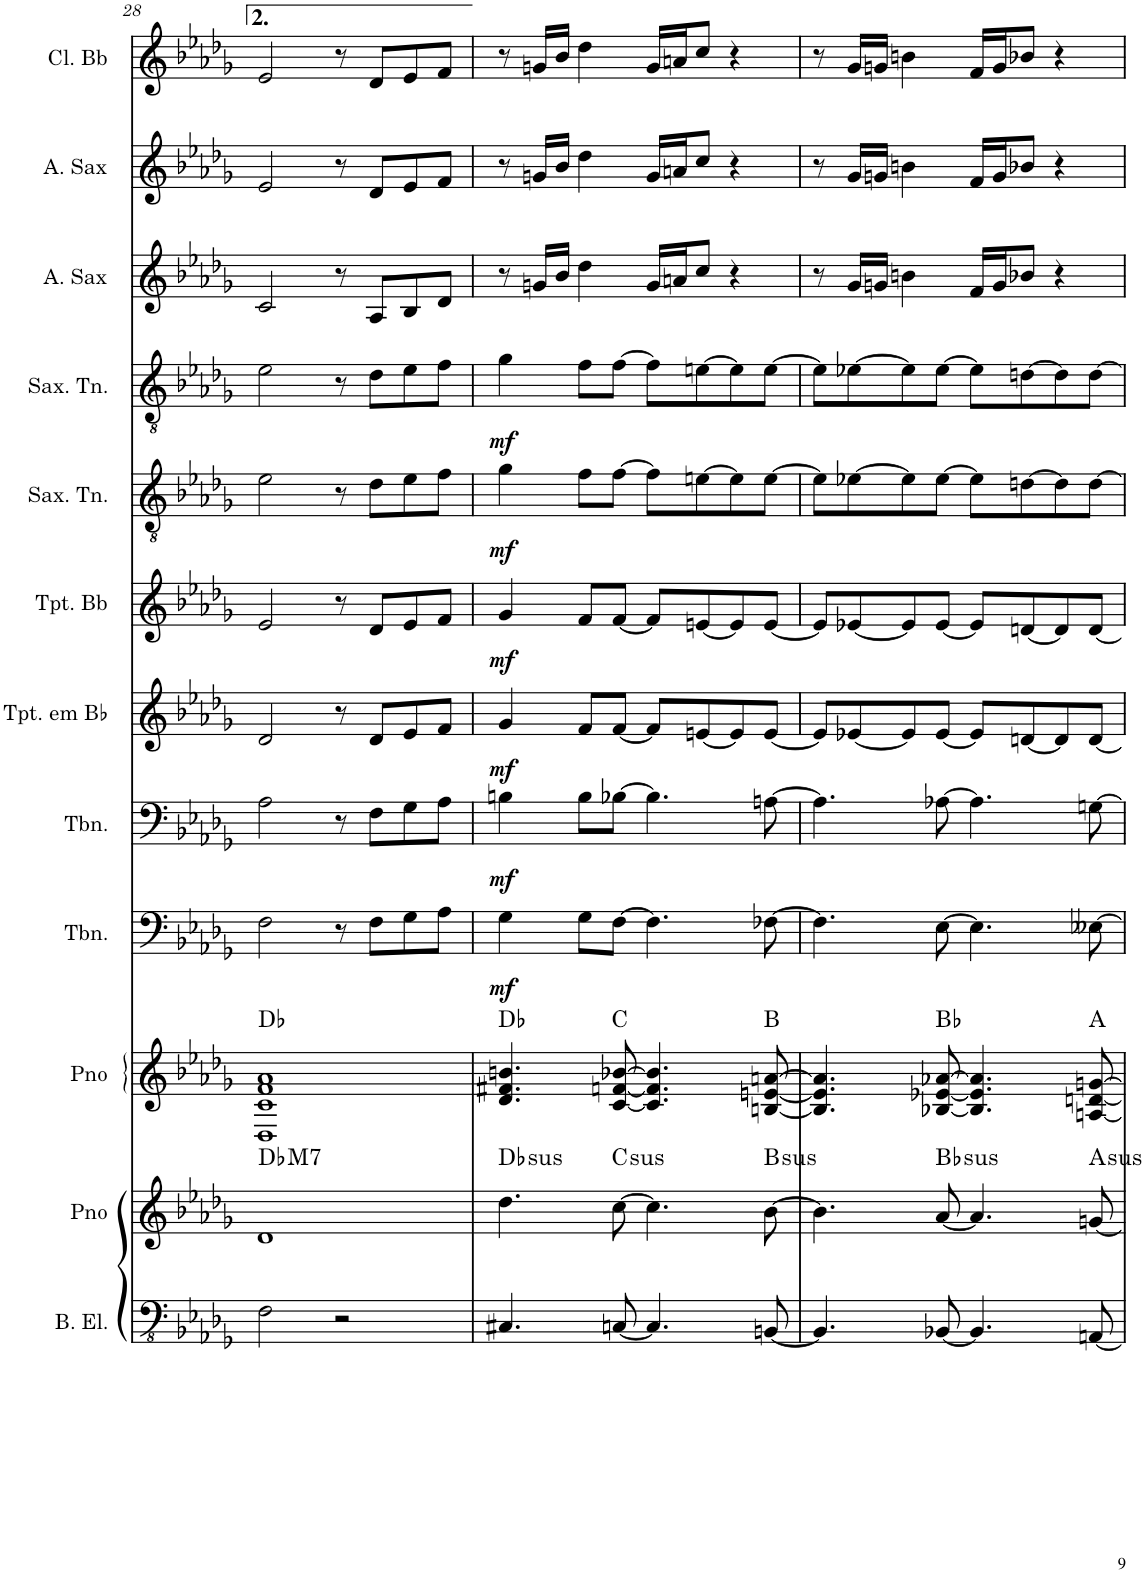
**kern	**kern	**kern	**harte	**kern	**dynam	**kern	**dynam	**kern	**dynam	**kern	**dynam	**kern	**dynam	**kern	**dynam	**kern	**kern	**kern
*part12	*part11	*part10	*part10	*part9	*part9	*part8	*part8	*part7	*part7	*part6	*part6	*part5	*part5	*part4	*part4	*part3	*part2	*part1
*staff12	*staff11	*staff10	*	*staff9	*staff9	*staff8	*staff8	*staff7	*staff7	*staff6	*staff6	*staff5	*staff5	*staff4	*staff4	*staff3	*staff2	*staff1
*I"Baixo elétrico	*I"Piano	*I"Piano	*	*I"Trombone	*	*I"Trombone	*	*I"Trompete em Bb	*	*I"Trompete Bb	*	*I"Saxofone Tenor	*	*I"Saxofone Tenor	*	*I"Saxofone Alto	*I"Saxofone Alto	*I"Clarineta Bb
*I'B. El.	*I'Pno	*I'Pno	*	*I'Tbn.	*	*I'Tbn.	*	*I'Tpt. em Bb	*	*I'Tpt. Bb	*	*I'Sax. Tn.	*	*I'Sax. Tn.	*	*	*	*I'Cl. Bb
!!LO:PB:g=z
*clefFv4	*clefG2	*clefG2	*	*clefF4	*	*clefF4	*	*clefG2	*	*clefG2	*	*clefGv2	*	*clefGv2	*	*clefG2	*clefG2	*clefG2
*	*	*	*	*	*	*	*	*ITrd1c2	*	*ITrd1c2	*	*ITrd8c14	*	*ITrd8c14	*	*ITrd5c9	*ITrd5c9	*ITrd1c2
*k[b-e-a-d-g-]	*k[b-e-a-d-g-]	*k[b-e-a-d-g-]	*	*k[b-e-a-d-g-]	*	*k[b-e-a-d-g-]	*	*k[b-e-a-d-g-]	*	*k[b-e-a-d-g-]	*	*k[b-e-a-d-g-]	*	*k[b-e-a-d-g-]	*	*k[b-e-a-d-g-]	*k[b-e-a-d-g-]	*k[b-e-a-d-g-]
*M4/4	*M4/4	*M4/4	*	*M4/4	*	*M4/4	*	*M4/4	*	*M4/4	*	*M4/4	*	*M4/4	*	*M4/4	*M4/4	*M4/4
=28	=28	=28	=28	=28	=28	=28	=28	=28	=28	=28	=28	=28	=28	=28	=28	=28	=28	=28
2FF\	1d-	1D- 1c 1f 1a-	Db:maj	2F\	.	2A-\	.	2d-/	.	2e-/	.	2e-\	.	2e-\	.	2c/	2e-/	2e-/
2r	.	.	.	8r	.	8r	.	8r	.	8r	.	8r	.	8r	.	8r	8r	8r
.	.	.	.	8F\L	.	8F\L	.	8d-/L	.	8d-/L	.	8d-\L	.	8d-\L	.	8A-/L	8d-/L	8d-/L
.	.	.	.	8G-\	.	8G-\	.	8e-/	.	8e-/	.	8e-\	.	8e-\	.	8B-/	8e-/	8e-/
.	.	.	.	8A-\J	.	8A-\J	.	8f/J	.	8f/J	.	8f\J	.	8f\J	.	8d-/J	8f/J	8f/J
=29	=29	=29	=29	=29	=29	=29	=29	=29	=29	=29	=29	=29	=29	=29	=29	=29	=29	=29
!	!	!	!	!	!LO:DY:b	!	!LO:DY:b	!	!LO:DY:b	!	!LO:DY:b	!	!LO:DY:b	!	!LO:DY:b	!	!	!
4.CC#X/	4.dd-\	4.d-/ 4.f#X/ 4.bn/	Db:maj	4G-\	mf	4Bn\	mf	4g-/	mf	4g-/	mf	4g-\	mf	4g-\	mf	8r	8r	8r
.	.	.	.	.	.	.	.	.	.	.	.	.	.	.	.	16gn/LL	16gn/LL	16gn/LL
.	.	.	.	.	.	.	.	.	.	.	.	.	.	.	.	16b-/JJ	16b-/JJ	16b-/JJ
.	.	.	.	8G-\L	.	8B\L	.	8f/L	.	8f/L	.	8f\L	.	8f\L	.	4dd-\	4dd-\	4dd-\
[8CCn/	[8cc\	[8c/ [8fn/ [8b-X/	C:maj	[8F\J	.	[8B-X\J	.	[8f/J	.	[8f/J	.	[8f\J	.	[8f\J	.	.	.	.
4.CC/]	4.cc\]	4.c/] 4.f/] 4.b-/]	.	4.F\]	.	4.B-\]	.	8f/L]	.	8f/L]	.	8f\L]	.	8f\L]	.	16g/LL	16g/LL	16g/LL
.	.	.	.	.	.	.	.	.	.	.	.	.	.	.	.	16an/J	16an/J	16an/J
.	.	.	.	.	.	.	.	[8en/	.	[8en/	.	[8en\	.	[8en\	.	8cc/J	8cc/J	8cc/J
.	.	.	.	.	.	.	.	8e/]	.	8e/]	.	8e\]	.	8e\]	.	4r	4r	4r
[8BBBn/	[8b-\	[8Bn/ [8en/ [8an/	B:maj	[8F-X\	.	[8An\	.	[8e/J	.	[8e/J	.	[8e\J	.	[8e\J	.	.	.	.
=30	=30	=30	=30	=30	=30	=30	=30	=30	=30	=30	=30	=30	=30	=30	=30	=30	=30	=30
4.BBB/]	4.b-\]	4.B/] 4.e/] 4.a/]	.	4.F-\]	.	4.A\]	.	8e/L]	.	8e/L]	.	8e\L]	.	8e\L]	.	8r	8r	8r
.	.	.	.	.	.	.	.	[8e-X/	.	[8e-X/	.	[8e-X\	.	[8e-X\	.	16g-/LL	16g-/LL	16g-/LL
.	.	.	.	.	.	.	.	.	.	.	.	.	.	.	.	16gn/JJ	16gn/JJ	16gn/JJ
.	.	.	.	.	.	.	.	8e-/]	.	8e-/]	.	8e-\]	.	8e-\]	.	4bn\	4bn\	4bn\
[8BBB-X/	[8a-/	[8B-X/ [8e-X/ [8a-X/	Bb:maj	[8E-\	.	[8A-X\	.	[8e-/J	.	[8e-/J	.	[8e-\J	.	[8e-\J	.	.	.	.
4.BBB-/]	4.a-/]	4.B-/] 4.e-/] 4.a-/]	.	4.E-\]	.	4.A-\]	.	8e-/L]	.	8e-/L]	.	8e-\L]	.	8e-\L]	.	16f/LL	16f/LL	16f/LL
.	.	.	.	.	.	.	.	.	.	.	.	.	.	.	.	16g/J	16g/J	16g/J
.	.	.	.	.	.	.	.	[8dn/	.	[8dn/	.	[8dn\	.	[8dn\	.	8b-X/J	8b-X/J	8b-X/J
.	.	.	.	.	.	.	.	8d/]	.	8d/]	.	8d\]	.	8d\]	.	4r	4r	4r
[8AAAn/	[8gn/	[8An/ [8dn/ [8gn/	A:maj	[8E--X\	.	[8Gn\	.	[8d/J	.	[8d/J	.	[8d\J	.	[8d\J	.	.	.	.
=	=	=	=	=	=	=	=	=	=	=	=	=	=	=	=	=	=	=
*-	*-	*-	*-	*-	*-	*-	*-	*-	*-	*-	*-	*-	*-	*-	*-	*-	*-	*-
